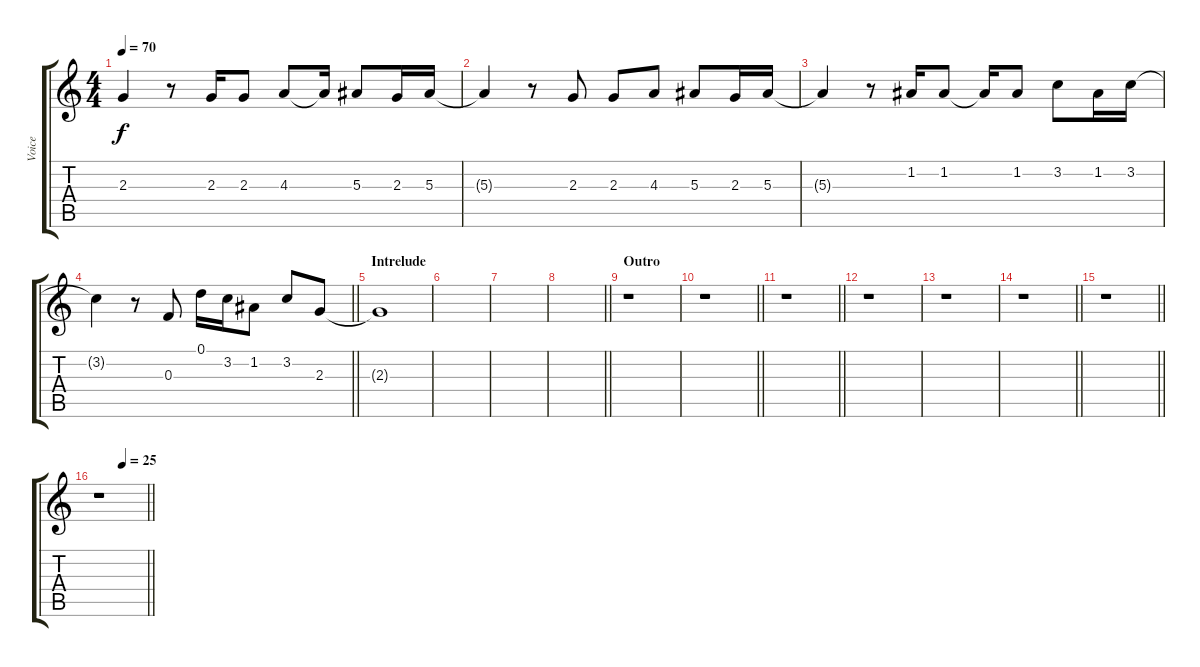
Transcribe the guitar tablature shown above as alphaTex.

\track ("Voice" "Voice") {instrument electricguitarjazz}
\staff {score tabs}
\tuning (D4 A3 F3 C3 G2 D2) {hide}
\ts (4 4)
\tempo 70
\clef g2
\ks c
2.3{t}.4{dy f} r.8 2.3.16 2.3.8 4.3.8 4.3{t}.16 5.3.8 2.3.16 5.3.16 |
5.3{t}.4 r.8 2.3.8 2.3.8 4.3.8 5.3.8 2.3.16 5.3.16 |
5.3{t}.4 r.8 1.2.16 1.2.8 1.2{t}.16 1.2.8 3.2.8 1.2.16 3.2.16 |
\barLineRight lightlight
3.2{t}.4 r.8 0.3.8 0.1.16 3.2.16 1.2.8 3.2.8 2.3.8 |
\section ("" "Intrelude")
2.3{t}.1 |
|
|
\barLineRight lightlight
|
\section ("" "Outro")
r.1 |
\barLineRight lightlight
r.1 |
\barLineRight lightlight
r.1 |
r.1 |
r.1 |
\barLineRight lightlight
r.1 |
\barLineRight lightlight
r.1 |
\tempo (25 0.5)
\barLineRight lightlight
r.1
